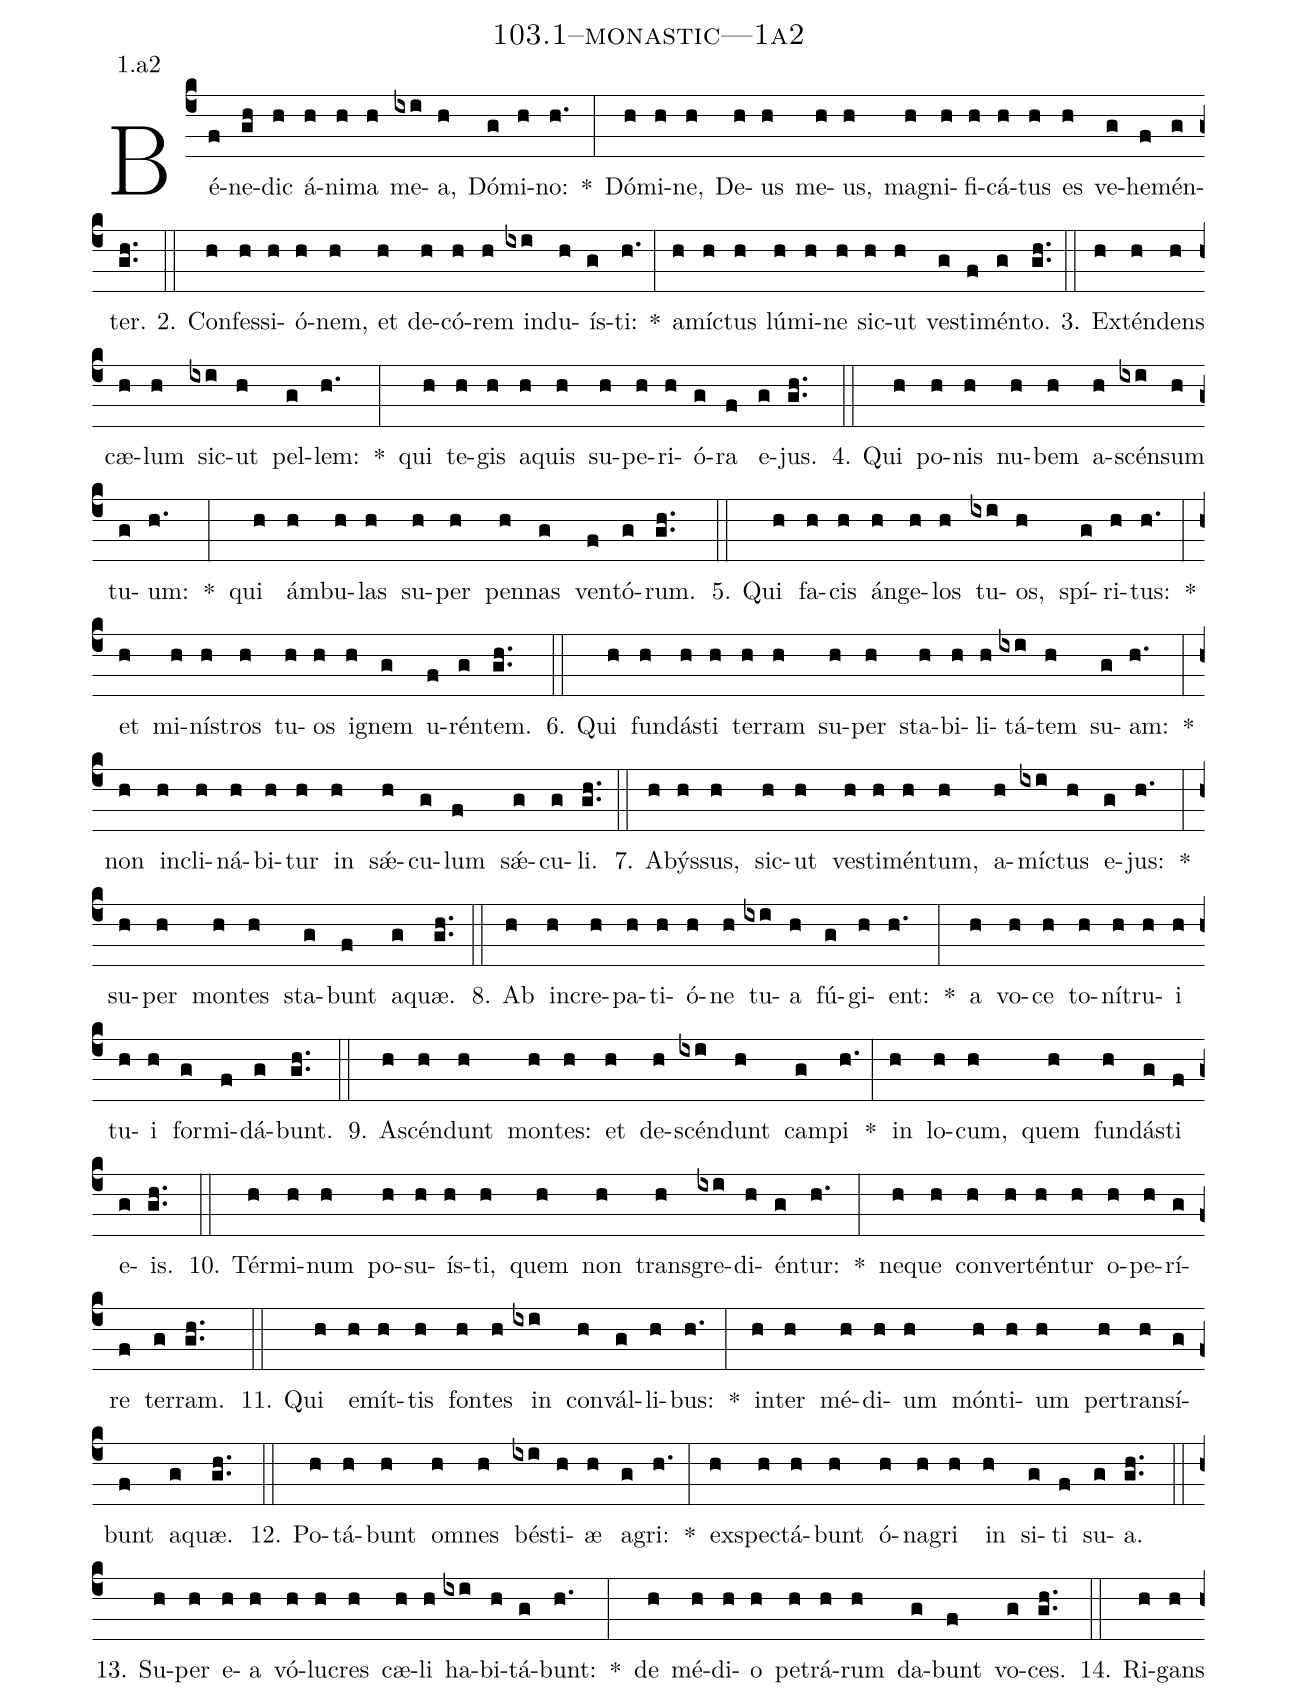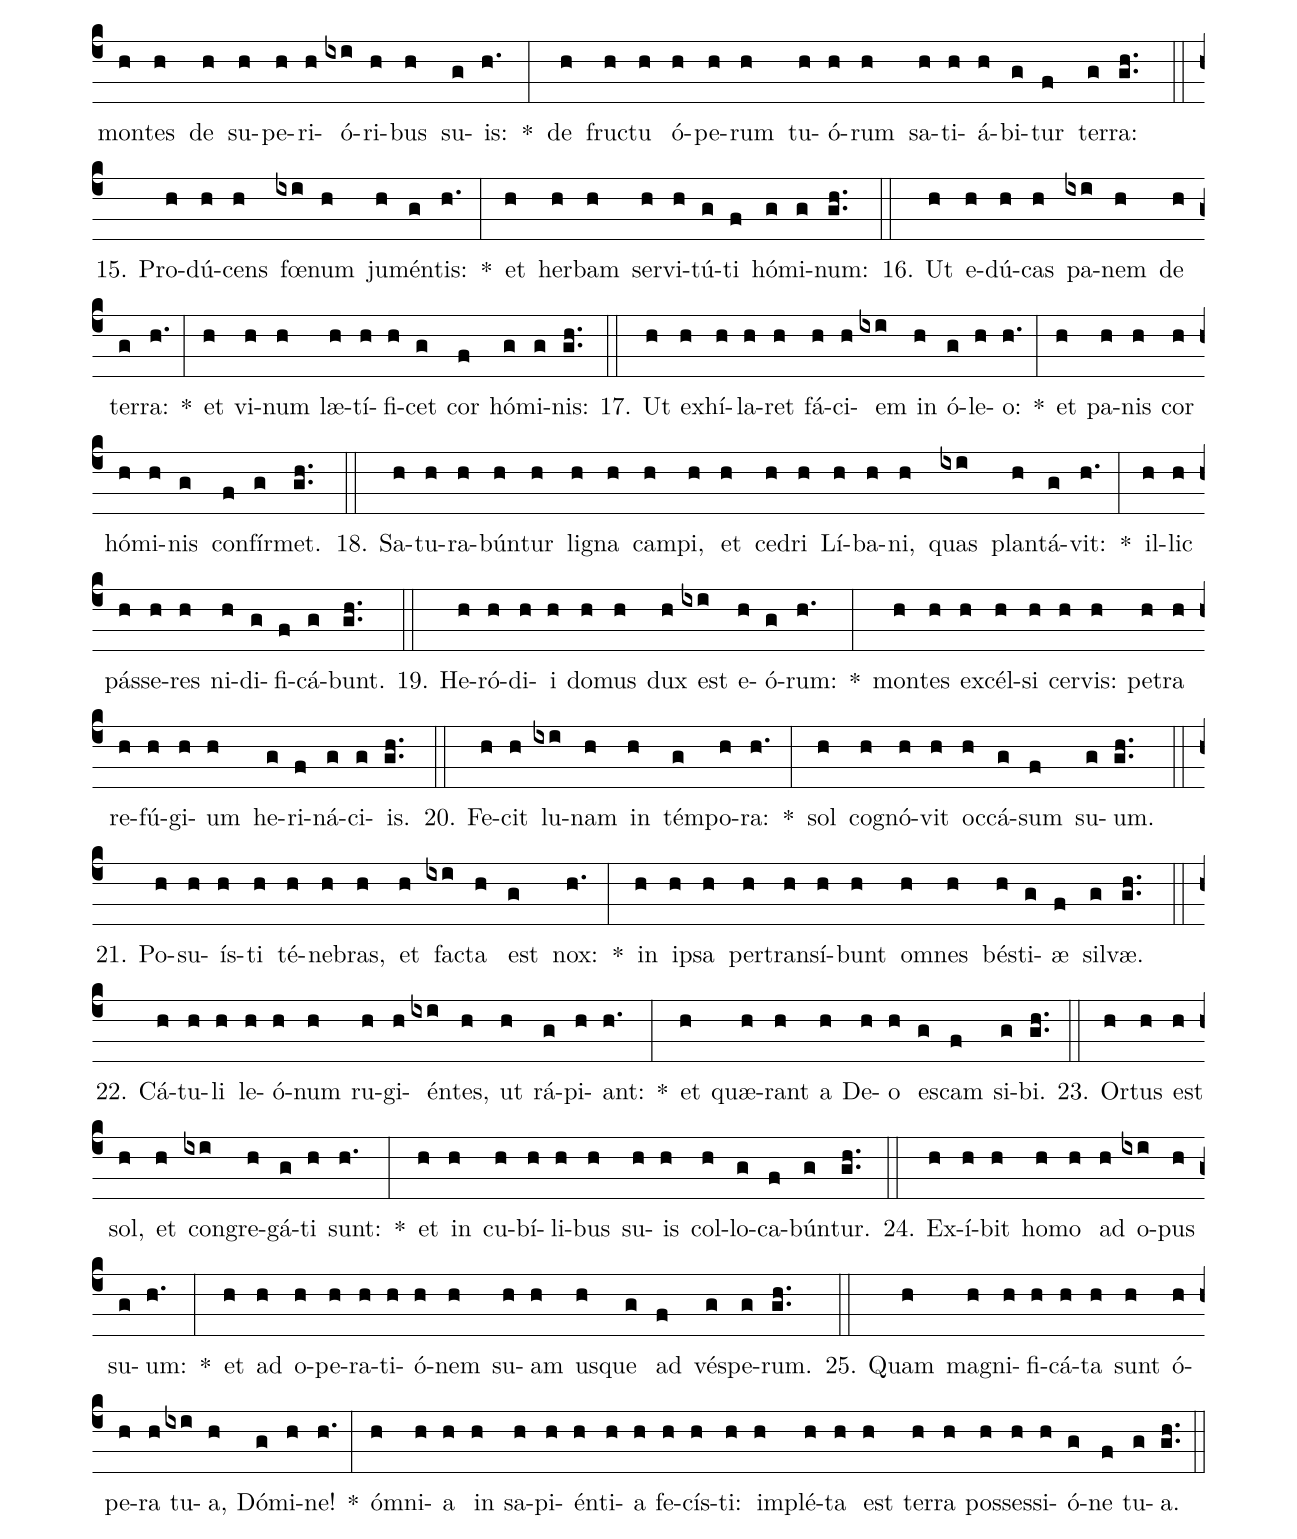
name: 103.1--monastic---1a2;
annotation: 1.a2;
%%
(c4)Bé(f)ne(gh)dic(h) á(h)ni(h)ma(h) me(ixi)a,(h) Dó(g)mi(h)no:(h.) *(:) Dó(h)mi(h)ne,(h) De(h)us(h) me(h)us,(h) ma(h)gni(h)fi(h)cá(h)tus(h) es(h) ve(g)he(f)mén(g)ter.(gh..) (::)
2. Con(h)fes(h)si(h)ó(h)nem,(h) et(h) de(h)có(h)rem(h) ind(ixi)u(h)ís(g)ti:(h.) *(:) a(h)míc(h)tus(h) lú(h)mi(h)ne(h) sic(h)ut(h) ves(g)ti(f)mén(g)to.(gh..) (::)
3. Ex(h)tén(h)dens(h) cæ(h)lum(h) sic(ixi)ut(h) pel(g)lem:(h.) *(:) qui(h) te(h)gis(h) a(h)quis(h) su(h)pe(h)ri(h)ó(g)ra(f) e(g)jus.(gh..) (::)
4. Qui(h) po(h)nis(h) nu(h)bem(h) a(h)scén(ixi)sum(h) tu(g)um:(h.) *(:) qui(h) ám(h)bu(h)las(h) su(h)per(h) pen(h)nas(g) ven(f)tó(g)rum.(gh..) (::)
5. Qui(h) fa(h)cis(h) án(h)ge(h)los(h) tu(ixi)os,(h) spí(g)ri(h)tus:(h.) *(:) et(h) mi(h)nís(h)tros(h) tu(h)os(h) i(h)gnem(g) u(f)rén(g)tem.(gh..) (::)
6. Qui(h) fun(h)dás(h)ti(h) ter(h)ram(h) su(h)per(h) sta(h)bi(h)li(h)tá(ixi)tem(h) su(g)am:(h.) *(:) non(h) in(h)cli(h)ná(h)bi(h)tur(h) in(h) sǽ(h)cu(g)lum(f) sǽ(g)cu(g)li.(gh..) (::)
7. A(h)býs(h)sus,(h) sic(h)ut(h) ves(h)ti(h)mén(h)tum,(h) a(h)míc(ixi)tus(h) e(g)jus:(h.) *(:) su(h)per(h) mon(h)tes(h) sta(g)bunt(f) a(g)quæ.(gh..) (::)
8. Ab(h) in(h)cre(h)pa(h)ti(h)ó(h)ne(h) tu(ixi)a(h) fú(g)gi(h)ent:(h.) *(:) a(h) vo(h)ce(h) to(h)ní(h)tru(h)i(h) tu(h)i(h) for(g)mi(f)dá(g)bunt.(gh..) (::)
9. A(h)scén(h)dunt(h) mon(h)tes:(h) et(h) de(h)scén(ixi)dunt(h) cam(g)pi(h.) *(:) in(h) lo(h)cum,(h) quem(h) fun(h)dás(g)ti(f) e(g)is.(gh..) (::)
10. Tér(h)mi(h)num(h) po(h)su(h)ís(h)ti,(h) quem(h) non(h) trans(h)gre(ixi)di(h)én(g)tur:(h.) *(:) ne(h)que(h) con(h)ver(h)tén(h)tur(h) o(h)pe(h)rí(g)re(f) ter(g)ram.(gh..) (::)
11. Qui(h) e(h)mít(h)tis(h) fon(h)tes(h) in(ixi) con(h)vál(g)li(h)bus:(h.) *(:) in(h)ter(h) mé(h)di(h)um(h) món(h)ti(h)um(h) per(h)trans(h)í(g)bunt(f) a(g)quæ.(gh..) (::)
12. Po(h)tá(h)bunt(h) om(h)nes(h) bés(ixi)ti(h)æ(h) a(g)gri:(h.) *(:) ex(h)spec(h)tá(h)bunt(h) ó(h)na(h)gri(h) in(h) si(g)ti(f) su(g)a.(gh..) (::)
13. Su(h)per(h) e(h)a(h) vó(h)lu(h)cres(h) cæ(h)li(h) ha(ixi)bi(h)tá(g)bunt:(h.) *(:) de(h) mé(h)di(h)o(h) pe(h)trá(h)rum(h) da(g)bunt(f) vo(g)ces.(gh..) (::)
14. Ri(h)gans(h) mon(h)tes(h) de(h) su(h)pe(h)ri(h)ó(ixi)ri(h)bus(h) su(g)is:(h.) *(:) de(h) fruc(h)tu(h) ó(h)pe(h)rum(h) tu(h)ó(h)rum(h) sa(h)ti(h)á(h)bi(g)tur(f) ter(g)ra:(gh..) (::)
15. Pro(h)dú(h)cens(h) fœ(ixi)num(h) ju(h)mén(g)tis:(h.) *(:) et(h) her(h)bam(h) ser(h)vi(h)tú(g)ti(f) hó(g)mi(g)num:(gh..) (::)
16. Ut(h) e(h)dú(h)cas(h) pa(ixi)nem(h) de(h) ter(g)ra:(h.) *(:) et(h) vi(h)num(h) læ(h)tí(h)fi(h)cet(g) cor(f) hó(g)mi(g)nis:(gh..) (::)
17. Ut(h) ex(h)hí(h)la(h)ret(h) fá(h)ci(h)em(ixi) in(h) ó(g)le(h)o:(h.) *(:) et(h) pa(h)nis(h) cor(h) hó(h)mi(h)nis(g) con(f)fír(g)met.(gh..) (::)
18. Sa(h)tu(h)ra(h)bún(h)tur(h) li(h)gna(h) cam(h)pi,(h) et(h) ce(h)dri(h) Lí(h)ba(h)ni,(h) quas(ixi) plan(h)tá(g)vit:(h.) *(:) il(h)lic(h) pás(h)se(h)res(h) ni(h)di(g)fi(f)cá(g)bunt.(gh..) (::)
19. He(h)ró(h)di(h)i(h) do(h)mus(h) dux(h) est(ixi) e(h)ó(g)rum:(h.) *(:) mon(h)tes(h) ex(h)cél(h)si(h) cer(h)vis:(h) pe(h)tra(h) re(h)fú(h)gi(h)um(h) he(g)ri(f)ná(g)ci(g)is.(gh..) (::)
20. Fe(h)cit(h) lu(ixi)nam(h) in(h) tém(g)po(h)ra:(h.) *(:) sol(h) co(h)gnó(h)vit(h) oc(h)cá(g)sum(f) su(g)um.(gh..) (::)
21. Po(h)su(h)ís(h)ti(h) té(h)ne(h)bras,(h) et(h) fac(ixi)ta(h) est(g) nox:(h.) *(:) in(h) ip(h)sa(h) per(h)trans(h)í(h)bunt(h) om(h)nes(h) bés(h)ti(g)æ(f) sil(g)væ.(gh..) (::)
22. Cá(h)tu(h)li(h) le(h)ó(h)num(h) ru(h)gi(h)én(ixi)tes,(h) ut(h) rá(g)pi(h)ant:(h.) *(:) et(h) quæ(h)rant(h) a(h) De(h)o(h) es(g)cam(f) si(g)bi.(gh..) (::)
23. Or(h)tus(h) est(h) sol,(h) et(h) con(ixi)gre(h)gá(g)ti(h) sunt:(h.) *(:) et(h) in(h) cu(h)bí(h)li(h)bus(h) su(h)is(h) col(h)lo(g)ca(f)bún(g)tur.(gh..) (::)
24. Ex(h)í(h)bit(h) ho(h)mo(h) ad(h) o(ixi)pus(h) su(g)um:(h.) *(:) et(h) ad(h) o(h)pe(h)ra(h)ti(h)ó(h)nem(h) su(h)am(h) us(h)que(g) ad(f) vés(g)pe(g)rum.(gh..) (::)
25. Quam(h) ma(h)gni(h)fi(h)cá(h)ta(h) sunt(h) ó(h)pe(h)ra(h) tu(ixi)a,(h) Dó(g)mi(h)ne!(h.) *(:) óm(h)ni(h)a(h) in(h) sa(h)pi(h)én(h)ti(h)a(h) fe(h)cís(h)ti:(h) im(h)plé(h)ta(h) est(h) ter(h)ra(h) pos(h)ses(h)si(h)ó(g)ne(f) tu(g)a.(gh..) (::)
